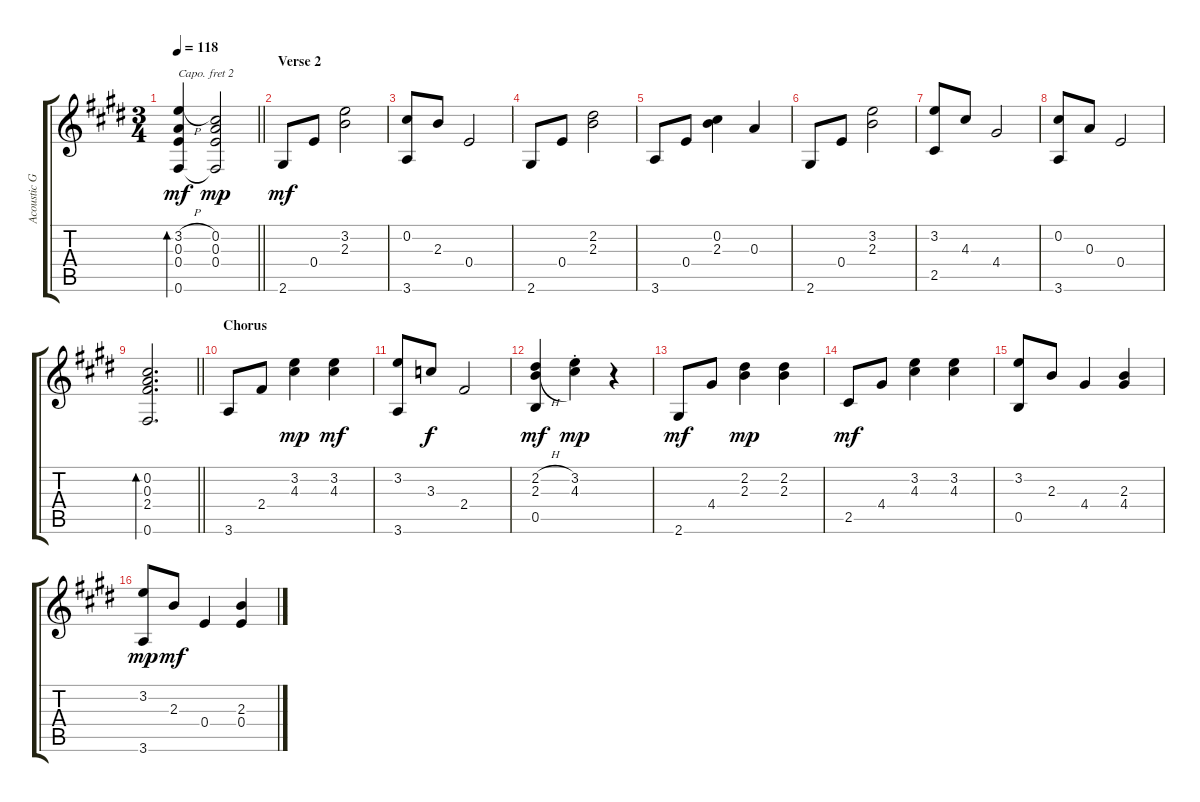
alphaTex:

\track ("Acoustic Guitar" "Acoustic G") {instrument acousticguitarsteel}
\staff {score tabs}
\capo 2
\tuning (E4 B3 G3 D3 A2 E2) {hide}
\ts (3 4)
\tempo 118
\clef g2
\barLineRight lightlight
\ks e
(3.2{h} 0.3 0.4 0.6).4{bd 240 dy mf} (0.2 0.3 0.4 0.6{t}).2{dy mp} |
\section ("" "Verse 2")
2.6.8{dy mf} 0.4.8 (3.2 2.3).2 |
(0.2 3.6).8 2.3.8 0.4.2 |
2.6.8 0.4.8 (2.2 2.3).2 |
3.6.8 0.4.8 (0.2 2.3).4 0.3.4 |
2.6.8 0.4.8 (3.2 2.3).2 |
(3.2 2.5).8 4.3.8 4.4.2 |
(0.2 3.6).8 0.3.8 0.4.2 |
\barLineRight lightlight
(0.2 0.3 2.4 0.6).2{d bd 240} |
\section ("" "Chorus")
3.6.8 2.4.8 (3.2 4.3).4{dy mp} (3.2 4.3).4{dy mf} |
(3.2 3.6).8 3.3.8{dy f} 2.4.2 |
(2.2{h} 2.3{h} 0.5).4{dy mf} (3.2{st} 4.3{st}).4{dy mp} r.4 |
2.6.8{dy mf} 4.4.8 (2.2 2.3).4{dy mp} (2.2 2.3).4 |
2.5.8{dy mf} 4.4.8 (3.2 4.3).4 (3.2 4.3).4 |
(3.2 0.5).8 2.3.8 4.4.4 (2.3 4.4).4 |
(3.2 3.6).8{dy mp} 2.3.8{dy mf} 0.4.4 (2.3 0.4).4
